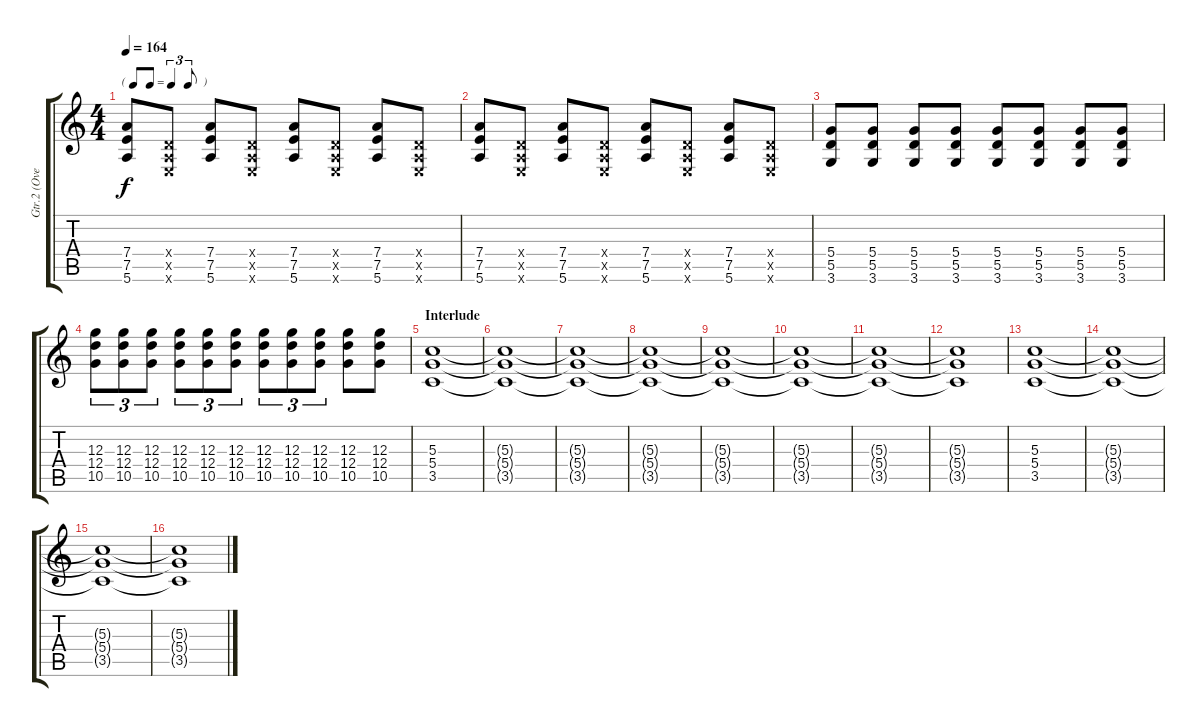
\track ("Gtr.2 (Overdriven)" "Gtr.2 (Ove") {instrument overdrivenguitar}
\staff {score tabs}
\tuning (E4 B3 G3 D3 A2 E2) {hide}
\ts (4 4)
\tf triplet8th
\tempo 164
\clef g2
\ks c
(7.4 7.5 5.6).8{dy f} (0.4{x} 0.5{x} 0.6{x}).8 (7.4 7.5 5.6).8 (0.4{x} 0.5{x} 0.6{x}).8 (7.4 7.5 5.6).8 (0.4{x} 0.5{x} 0.6{x}).8 (7.4 7.5 5.6).8 (0.4{x} 0.5{x} 0.6{x}).8 |
(7.4 7.5 5.6).8 (0.4{x} 0.5{x} 0.6{x}).8 (7.4 7.5 5.6).8 (0.4{x} 0.5{x} 0.6{x}).8 (7.4 7.5 5.6).8 (0.4{x} 0.5{x} 0.6{x}).8 (7.4 7.5 5.6).8 (0.4{x} 0.5{x} 0.6{x}).8 |
(5.4 5.5 3.6).8 (5.4 5.5 3.6).8 (5.4 5.5 3.6).8 (5.4 5.5 3.6).8 (5.4 5.5 3.6).8 (5.4 5.5 3.6).8 (5.4 5.5 3.6).8 (5.4 5.5 3.6).8 |
(12.3 12.4 10.5).8{tu (3 2)} (12.3 12.4 10.5).8{tu (3 2)} (12.3 12.4 10.5).8{tu (3 2)} (12.3 12.4 10.5).8{tu (3 2)} (12.3 12.4 10.5).8{tu (3 2)} (12.3 12.4 10.5).8{tu (3 2)} (12.3 12.4 10.5).8{tu (3 2)} (12.3 12.4 10.5).8{tu (3 2)} (12.3 12.4 10.5).8{tu (3 2)} (12.3 12.4 10.5).8 (12.3 12.4 10.5).8 |
\section ("" "Interlude")
(5.3 5.4 3.5).1 |
(5.3{t} 5.4{t} 3.5{t}).1 |
(5.3{t} 5.4{t} 3.5{t}).1 |
(5.3{t} 5.4{t} 3.5{t}).1 |
(5.3{t} 5.4{t} 3.5{t}).1 |
(5.3{t} 5.4{t} 3.5{t}).1 |
(5.3{t} 5.4{t} 3.5{t}).1 |
(5.3{t} 5.4{t} 3.5{t}).1 |
(5.3 5.4 3.5).1 |
(5.3{t} 5.4{t} 3.5{t}).1 |
(5.3{t} 5.4{t} 3.5{t}).1 |
(5.3{t} 5.4{t} 3.5{t}).1
